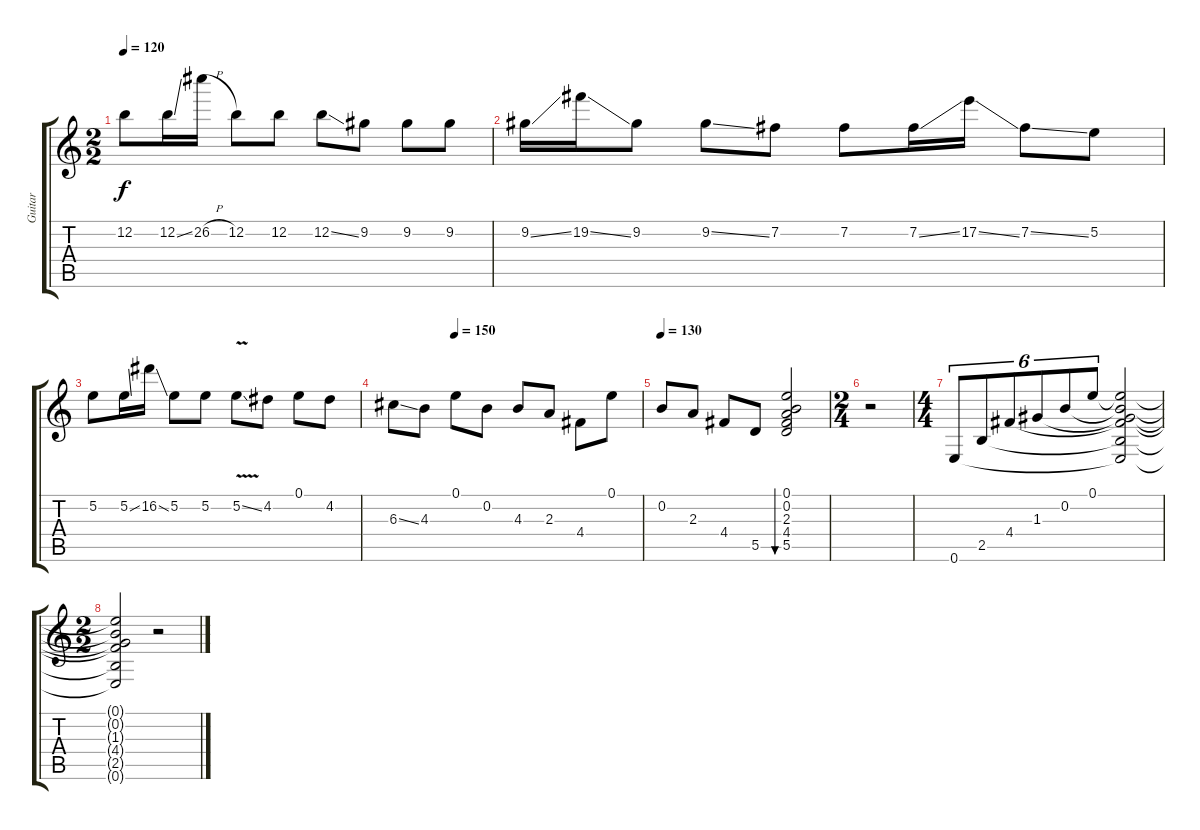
\track ("Guitar" "Guitar") {mute instrument electricguitarclean}
\staff {score tabs}
\tuning (E4 B3 G3 D3 A2 E2) {hide}
\ts (2 2)
\tempo 120
\clef g2
\ks c
12.2.8{dy f} 12.2{ss}.16 26.2{h}.16 12.2.8 12.2.8 12.2{ss}.8 9.2.8 9.2.8 9.2.8 |
9.2{ss}.16 19.2{ss}.16 9.2.8 9.2{ss}.8 7.2.8 7.2.8 7.2{ss}.16 17.2{ss}.16 7.2{ss}.8 5.2.8 |
5.2.8 5.2{ss}.16 16.2{ss}.16 5.2.8 5.2.8 5.2{v ss}.8 4.2.8 0.1.8 4.2.8 |
\tempo (150 0.25)
6.3{ss}.8 4.3.8 0.1.8 0.2.8 4.3.8 2.3.8 4.4.8 0.1.8 |
\tempo 130
0.2.8 2.3.8 4.4.8 5.5.8 (0.1 0.2 2.3 4.4 5.5).2{bu 240} |
\ts (2 4)
r.2 |
\ts (4 4)
0.6.8{tu (6 4)} 2.5.8{tu (6 4)} 4.4.8{tu (6 4)} 1.3.8{tu (6 4)} 0.2.8{tu (6 4)} 0.1.8{tu (6 4)} (0.1{t} 0.2{t} 1.3{t} 4.4{t} 2.5{t} 0.6{t}).2 |
\ts (2 2)
(0.1{t} 0.2{t} 1.3{t} 4.4{t} 2.5{t} 0.6{t}).2 r.2
